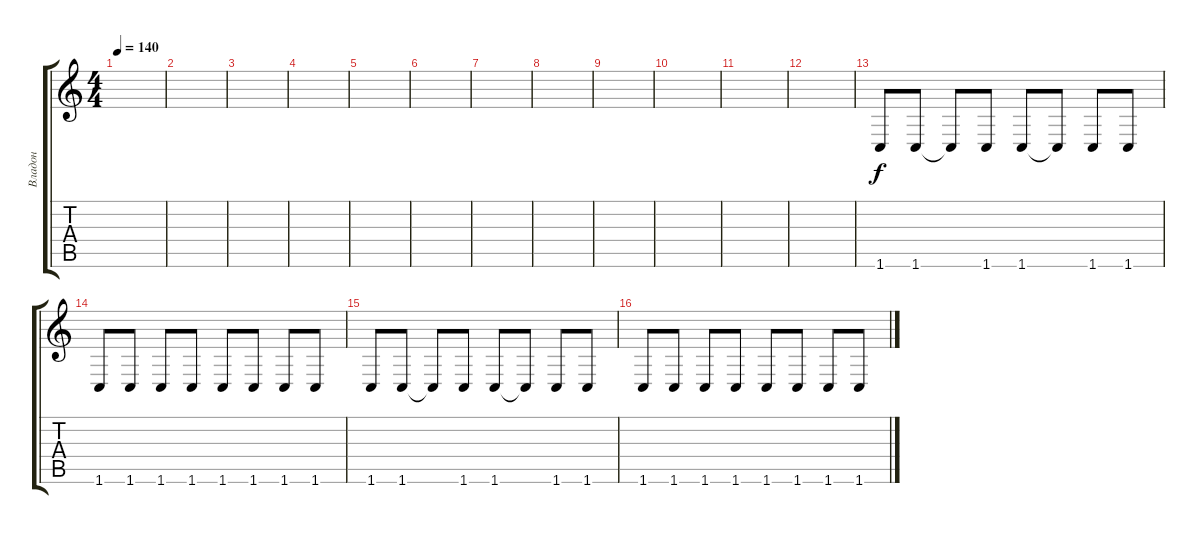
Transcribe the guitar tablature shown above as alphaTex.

\track ("Владон" "Владон") {mute instrument electricbassfinger}
\staff {score tabs}
\tuning (Db4 Ab3 E3 B2 Gb2 B1) {hide}
\ts (4 4)
\tempo 140
\clef g2
\ks c
|
|
|
|
|
|
|
|
|
|
|
|
1.6.8 1.6.8 1.6{t}.8 1.6.8 1.6.8 1.6{t}.8 1.6.8 1.6.8 |
1.6.8 1.6.8 1.6.8 1.6.8 1.6.8 1.6.8 1.6.8 1.6.8 |
1.6.8 1.6.8 1.6{t}.8 1.6.8 1.6.8 1.6{t}.8 1.6.8 1.6.8 |
1.6.8 1.6.8 1.6.8 1.6.8 1.6.8 1.6.8 1.6.8 1.6.8
